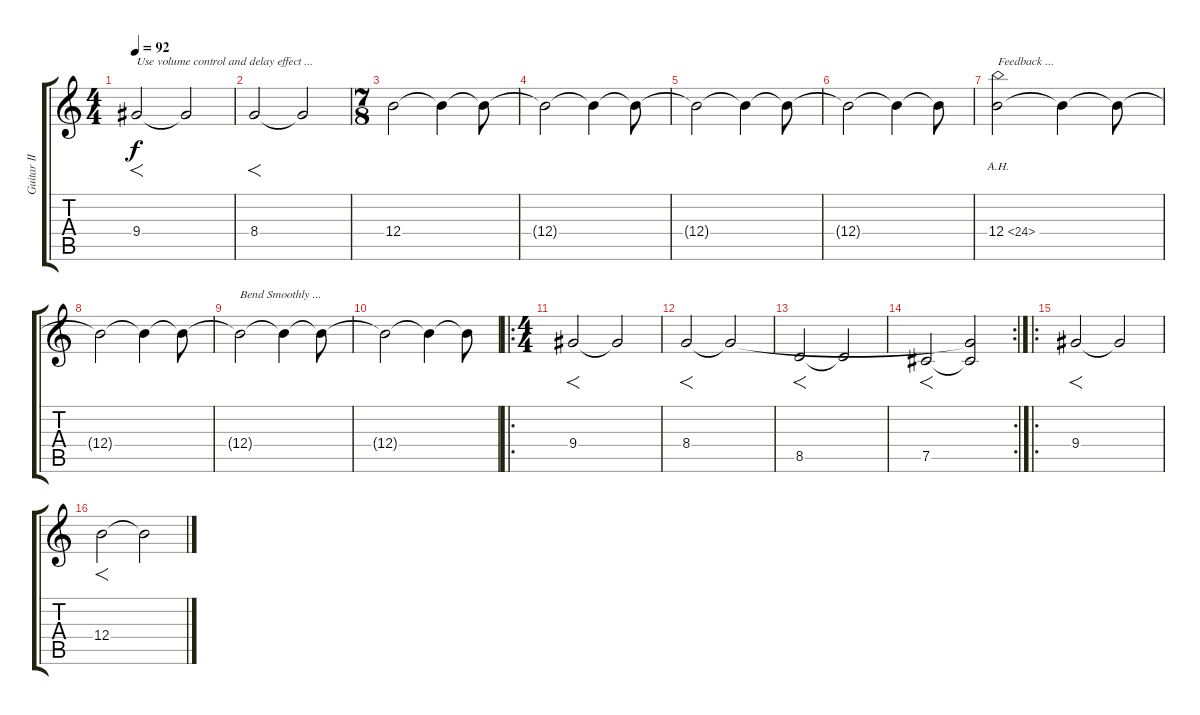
\track ("Guitar II" "Guitar II") {instrument distortionguitar}
\staff {score tabs}
\tuning (Db4 Ab3 E3 B2 Gb2 Db2) {hide}
\ts (4 4)
\tempo 92
\clef g2
\ks c
9.4.2{f txt "Use volume control and delay effect ..." dy f instrument distortionguitar} 9.4{t}.2 |
8.4.2{f} 8.4{t}.2 |
\ts (7 8)
12.4.2 12.4{t}.4 12.4{t}.8 |
12.4{t}.2 12.4{t}.4 12.4{t}.8 |
12.4{t}.2 12.4{t}.4 12.4{t}.8 |
12.4{t}.2 12.4{t}.4 12.4{t}.8 |
12.4{ah 12}.2{txt "Feedback ..."} 12.4{t}.4 12.4{t}.8 |
12.4{t}.2 12.4{t}.4 12.4{t}.8 |
12.4{t}.2{txt "Bend Smoothly ..."} 12.4{t}.4 12.4{t}.8 |
12.4{t}.2 12.4{t}.4 12.4{t}.8 |
\ro
\ts (4 4)
9.4.2{f} 9.4{t}.2 |
8.4.2{f} 8.4{t}.2 |
8.5.2{f} 8.5{t}.2 |
\rc 2
7.5.2{f} (8.4{t} 7.5{t}).2 |
\ro
9.4.2{f} 9.4{t}.2 |
12.4.2{f} 12.4{t}.2
